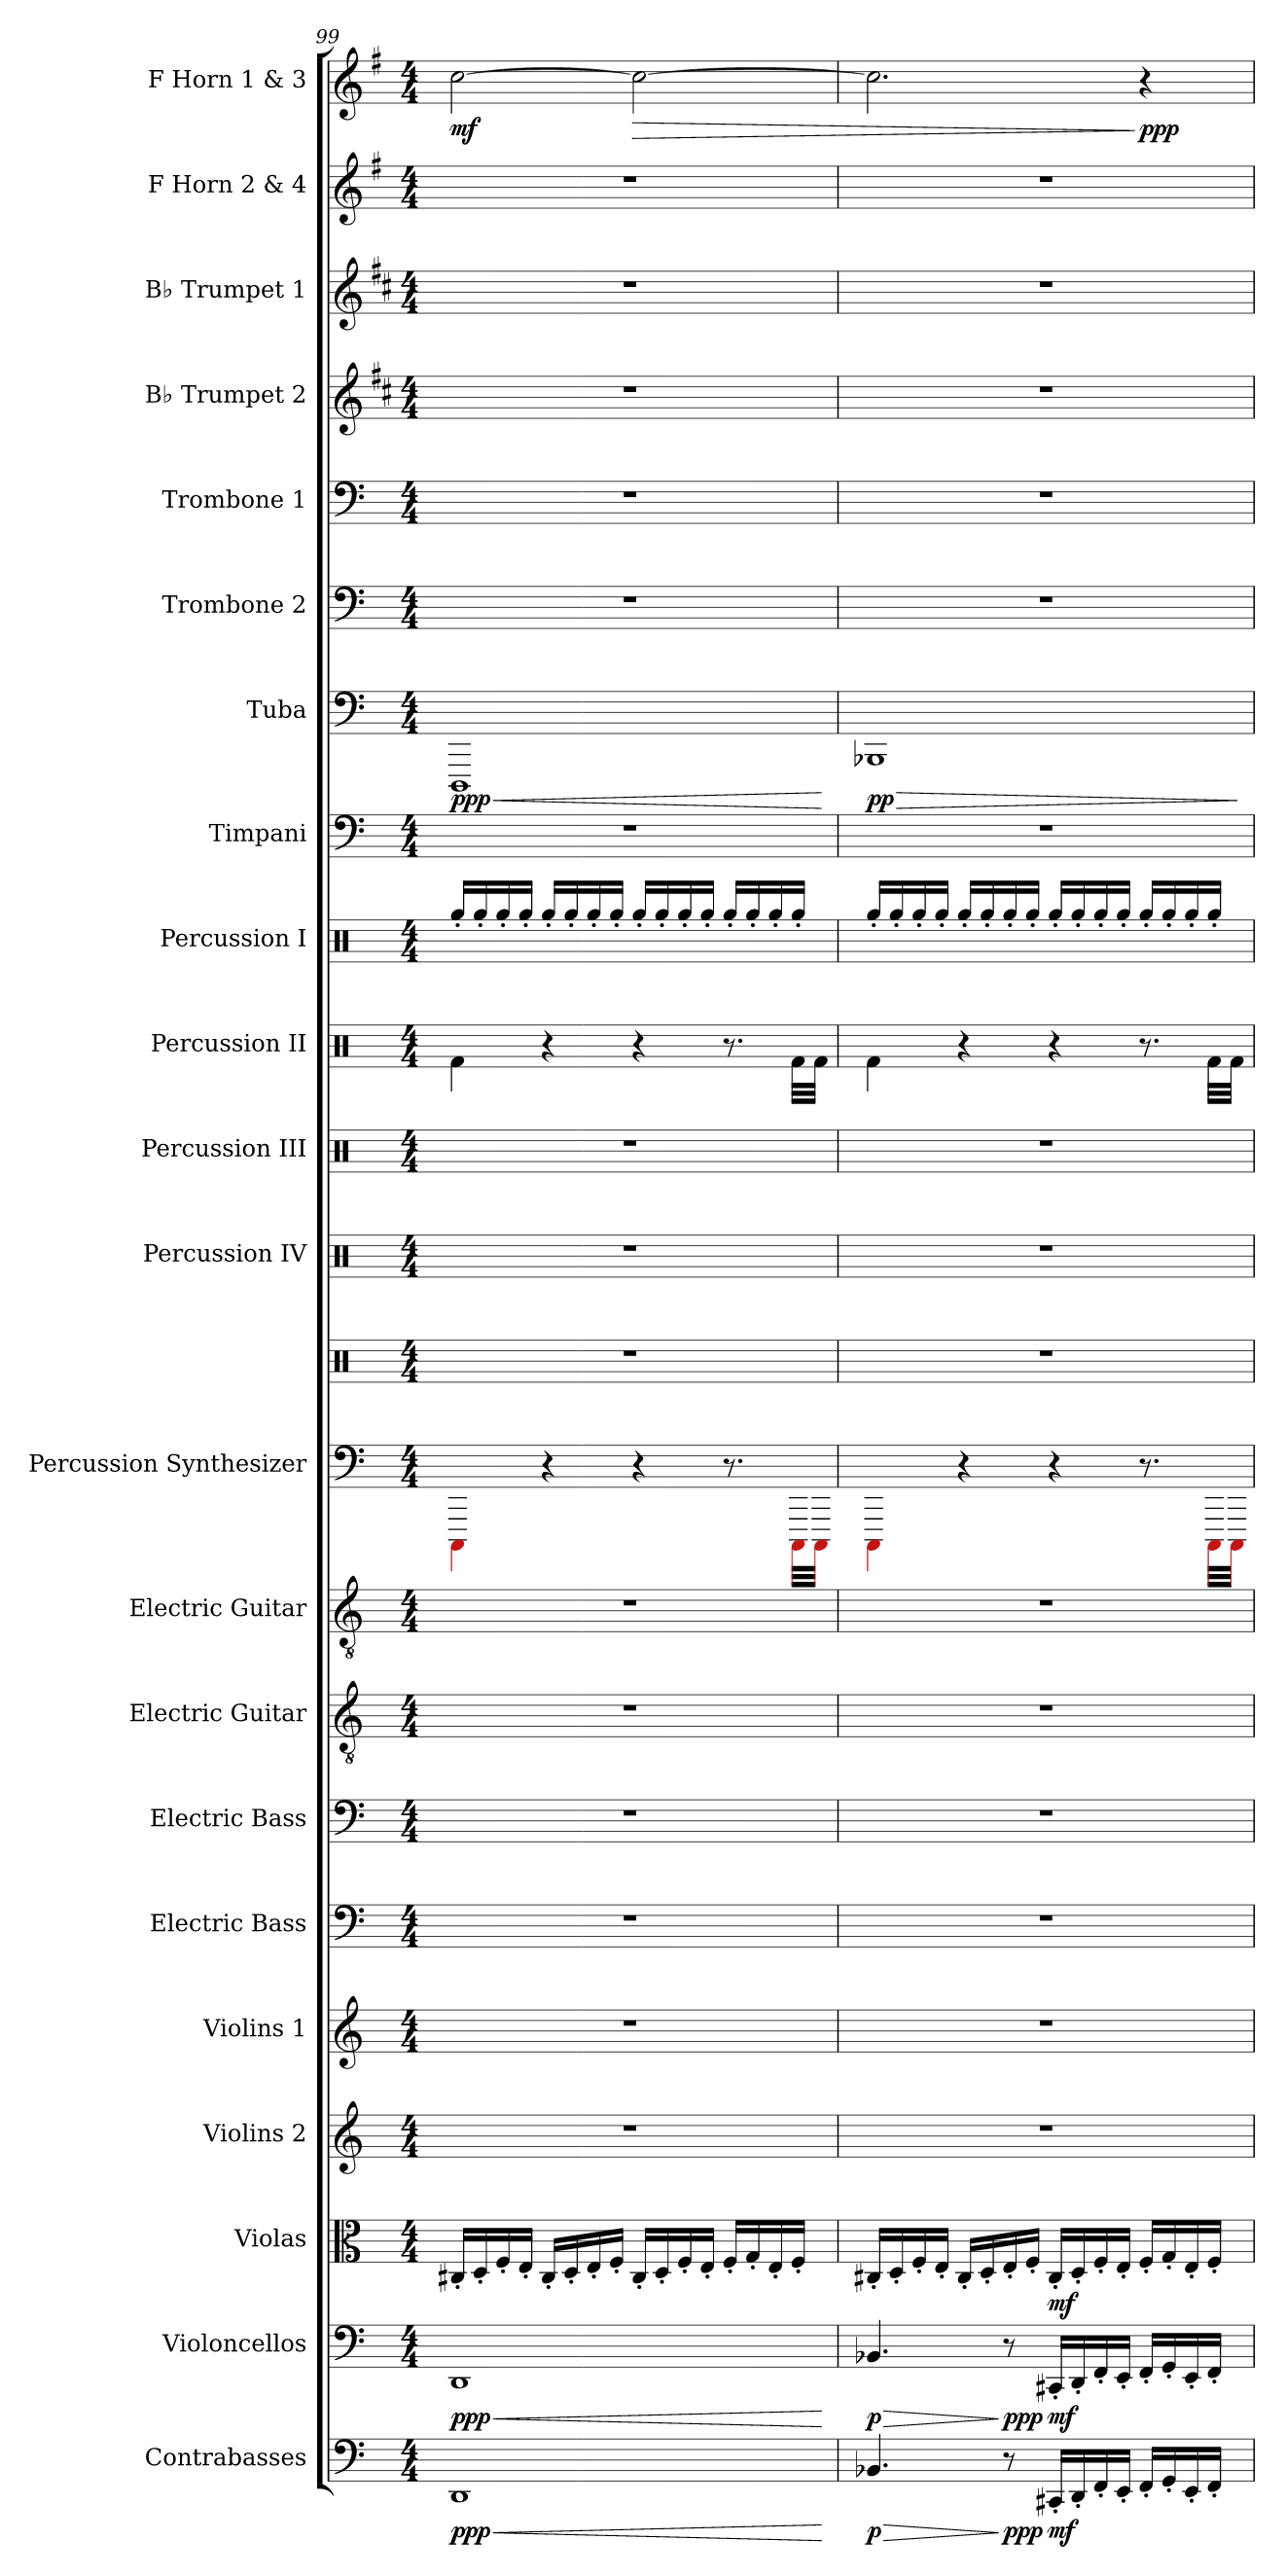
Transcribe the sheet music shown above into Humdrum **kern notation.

**kern	**dynam	**kern	**dynam	**kern	**dynam	**kern	**kern	**kern	**kern	**kern	**kern	**kern	**kern	**kern	**kern	**kern	**kern	**kern	**kern	**dynam	**kern	**kern	**kern	**kern	**kern	**kern	**dynam
*part22	*part22	*part21	*part21	*part20	*part20	*part19	*part18	*part17	*part16	*part15	*part14	*part13	*part13	*part12	*part11	*part10	*part9	*part8	*part7	*part7	*part6	*part5	*part4	*part3	*part2	*part1	*part1
*staff23	*staff23	*staff22	*staff22	*staff21	*staff21	*staff20	*staff19	*staff18	*staff17	*staff16	*staff15	*staff14	*staff13	*staff12	*staff11	*staff10	*staff9	*staff8	*staff7	*staff7	*staff6	*staff5	*staff4	*staff3	*staff2	*staff1	*staff1
*I"Contrabasses	*	*I"Violoncellos	*	*I"Violas	*	*I"Violins 2	*I"Violins 1	*I"Electric Bass	*I"Electric Bass	*I"Electric Guitar	*I"Electric Guitar	*I"Percussion Synthesizer	*	*I"Percussion IV	*I"Percussion III	*I"Percussion II	*I"Percussion I	*I"Timpani	*I"Tuba	*	*I"Trombone 2	*I"Trombone 1	*I"B♭ Trumpet 2	*I"B♭ Trumpet 1	*I"F Horn 2 &amp; 4	*I"F Horn 1 &amp; 3	*
*I'Cbs.	*	*I'Vcs.	*	*I'Vlas.	*	*I'Vlns. 2	*I'Vlns. 1	*I'El. B.	*I'El. B.	*I'El. Guit.	*I'El. Guit.	*I'Perc. Syn.	*	*I'Perc. IV	*I'Perc. III	*I'Perc. II	*I'Perc. I	*I'Timp.	*I'Tba.	*	*I'Tbn. 2	*I'Tbn. 1	*I'B♭ Tpt. 2	*I'B♭ Tpt. 1	*I'F Hn. 2 4	*I'F Hn. 1 3	*
*clefF4	*	*clefF4	*	*clefC3	*	*clefG2	*clefG2	*clefF4	*clefF4	*clefGv2	*clefGv2	*clefF4	*clefX	*clefX	*clefX	*clefX	*clefX	*clefF4	*clefF4	*	*clefF4	*clefF4	*clefG2	*clefG2	*clefG2	*clefG2	*
*ITrd7c12	*	*	*	*	*	*	*	*ITrd7c12	*ITrd7c12	*	*	*	*	*	*	*	*	*	*	*	*	*	*ITrd1c2	*ITrd1c2	*ITrd4c7	*ITrd4c7	*
*k[]	*	*k[]	*	*k[]	*	*k[]	*k[]	*k[]	*k[]	*k[]	*k[]	*k[]	*k[]	*k[]	*k[]	*k[]	*k[]	*k[]	*k[]	*	*k[]	*k[]	*k[]	*k[]	*k[]	*k[]	*
*M4/4	*	*M4/4	*	*M4/4	*	*M4/4	*M4/4	*M4/4	*M4/4	*M4/4	*M4/4	*M4/4	*M4/4	*M4/4	*M4/4	*M4/4	*M4/4	*M4/4	*M4/4	*	*M4/4	*M4/4	*M4/4	*M4/4	*M4/4	*M4/4	*
=99	=99	=99	=99	=99	=99	=99	=99	=99	=99	=99	=99	=99	=99	=99	=99	=99	=99	=99	=99	=99	=99	=99	=99	=99	=99	=99	=99
!	!LO:HP:b	!	!LO:HP:b	!	!	!	!	!	!	!	!	!	!	!	!	!	!	!	!	!LO:HP:b	!	!	!	!	!	!	!
!	!LO:DY:n=1:b	!	!LO:DY:n=1:b	!	!	!	!	!	!	!	!	!	!	!	!	!	!	!	!	!LO:DY:n=1:b	!	!	!	!	!	!	!LO:DY:b
1DDD	< ppp	1DD	< ppp	16C#X'/LL	.	1r	1r	1r	1r	1r	1r	4RAA\	1r	1r	1r	4Rf\	16Rgg'/LL	1r	1DDD	< ppp	1r	1r	1r	1r	1r	[2f\	mf
.	.	.	.	16D'/	.	.	.	.	.	.	.	.	.	.	.	.	16Rgg'/	.	.	.	.	.	.	.	.	.	.
.	.	.	.	16F'/	.	.	.	.	.	.	.	.	.	.	.	.	16Rgg'/	.	.	.	.	.	.	.	.	.	.
.	.	.	.	16E'/JJ	.	.	.	.	.	.	.	.	.	.	.	.	16Rgg'/JJ	.	.	.	.	.	.	.	.	.	.
.	.	.	.	16C#'/LL	.	.	.	.	.	.	.	4r	.	.	.	4r	16Rgg'/LL	.	.	.	.	.	.	.	.	.	.
.	.	.	.	16D'/	.	.	.	.	.	.	.	.	.	.	.	.	16Rgg'/	.	.	.	.	.	.	.	.	.	.
.	.	.	.	16E'/	.	.	.	.	.	.	.	.	.	.	.	.	16Rgg'/	.	.	.	.	.	.	.	.	.	.
.	.	.	.	16F'/JJ	.	.	.	.	.	.	.	.	.	.	.	.	16Rgg'/JJ	.	.	.	.	.	.	.	.	.	.
!	!	!	!	!	!	!	!	!	!	!	!	!	!	!	!	!	!	!	!	!	!	!	!	!	!	!	!LO:HP:b
.	.	.	.	16C#'/LL	.	.	.	.	.	.	.	4r	.	.	.	4r	16Rgg'/LL	.	.	.	.	.	.	.	.	2f\_	>
.	.	.	.	16D'/	.	.	.	.	.	.	.	.	.	.	.	.	16Rgg'/	.	.	.	.	.	.	.	.	.	.
.	.	.	.	16F'/	.	.	.	.	.	.	.	.	.	.	.	.	16Rgg'/	.	.	.	.	.	.	.	.	.	.
.	.	.	.	16E'/JJ	.	.	.	.	.	.	.	.	.	.	.	.	16Rgg'/JJ	.	.	.	.	.	.	.	.	.	.
.	.	.	.	16F'/LL	.	.	.	.	.	.	.	8.r	.	.	.	8.r	16Rgg'/LL	.	.	.	.	.	.	.	.	.	.
.	.	.	.	16G'/	.	.	.	.	.	.	.	.	.	.	.	.	16Rgg'/	.	.	.	.	.	.	.	.	.	.
.	.	.	.	16E'/	.	.	.	.	.	.	.	.	.	.	.	.	16Rgg'/	.	.	.	.	.	.	.	.	.	.
.	.	.	.	16F'/JJ	.	.	.	.	.	.	.	32RAA\LLL	.	.	.	32Rf\LLL	16Rgg'/JJ	.	.	.	.	.	.	.	.	.	.
.	.	.	.	.	.	.	.	.	.	.	.	32RAA\JJJ	.	.	.	32Rf\JJJ	.	.	.	.	.	.	.	.	.	.	.
.	[	.	[	.	.	.	.	.	.	.	.	.	.	.	.	.	.	.	.	[	.	.	.	.	.	.	.
!!LO:PB:g=z
=100	=100	=100	=100	=100	=100	=100	=100	=100	=100	=100	=100	=100	=100	=100	=100	=100	=100	=100	=100	=100	=100	=100	=100	=100	=100	=100	=100
!	!LO:HP:b	!	!LO:HP:b	!	!	!	!	!	!	!	!	!	!	!	!	!	!	!	!	!LO:HP:b	!	!	!	!	!	!	!
!	!LO:DY:n=1:b	!	!LO:DY:n=1:b	!	!	!	!	!	!	!	!	!	!	!	!	!	!	!	!	!LO:DY:n=1:b	!	!	!	!	!	!	!
4.BBB-X/	> p	4.BB-X/	> p	16C#X'/LL	.	1r	1r	1r	1r	1r	1r	4RAA\	1r	1r	1r	4Rf\	16Rgg'/LL	1r	1BBB-X	> pp	1r	1r	1r	1r	1r	2.f\]	.
.	.	.	.	16D'/	.	.	.	.	.	.	.	.	.	.	.	.	16Rgg'/	.	.	.	.	.	.	.	.	.	.
.	.	.	.	16F'/	.	.	.	.	.	.	.	.	.	.	.	.	16Rgg'/	.	.	.	.	.	.	.	.	.	.
.	.	.	.	16E'/JJ	.	.	.	.	.	.	.	.	.	.	.	.	16Rgg'/JJ	.	.	.	.	.	.	.	.	.	.
.	.	.	.	16C#'/LL	.	.	.	.	.	.	.	4r	.	.	.	4r	16Rgg'/LL	.	.	.	.	.	.	.	.	.	.
.	.	.	.	16D'/	.	.	.	.	.	.	.	.	.	.	.	.	16Rgg'/	.	.	.	.	.	.	.	.	.	.
!	!LO:DY:n=2:b	!	!LO:DY:n=2:b	!	!	!	!	!	!	!	!	!	!	!	!	!	!	!	!	!	!	!	!	!	!	!	!
8r	] ppp	8r	] ppp	16E'/	.	.	.	.	.	.	.	.	.	.	.	.	16Rgg'/	.	.	.	.	.	.	.	.	.	.
.	.	.	.	16F'/JJ	.	.	.	.	.	.	.	.	.	.	.	.	16Rgg'/JJ	.	.	.	.	.	.	.	.	.	.
!	!LO:DY:n=3:b	!	!LO:DY:n=3:b	!	!LO:DY:b	!	!	!	!	!	!	!	!	!	!	!	!	!	!	!	!	!	!	!	!	!	!
16CCC#X'/LL	mf	16CC#X'/LL	mf	16C#'/LL	mf	.	.	.	.	.	.	4r	.	.	.	4r	16Rgg'/LL	.	.	.	.	.	.	.	.	.	.
16DDD'/	.	16DD'/	.	16D'/	.	.	.	.	.	.	.	.	.	.	.	.	16Rgg'/	.	.	.	.	.	.	.	.	.	.
16FFF'/	.	16FF'/	.	16F'/	.	.	.	.	.	.	.	.	.	.	.	.	16Rgg'/	.	.	.	.	.	.	.	.	.	.
16EEE'/JJ	.	16EE'/JJ	.	16E'/JJ	.	.	.	.	.	.	.	.	.	.	.	.	16Rgg'/JJ	.	.	.	.	.	.	.	.	.	.
!	!	!	!	!	!	!	!	!	!	!	!	!	!	!	!	!	!	!	!	!	!	!	!	!	!	!	!LO:DY:n=1:b
16FFF'/LL	.	16FF'/LL	.	16F'/LL	.	.	.	.	.	.	.	8.r	.	.	.	8.r	16Rgg'/LL	.	.	.	.	.	.	.	.	4r	] ppp
16GGG'/	.	16GG'/	.	16G'/	.	.	.	.	.	.	.	.	.	.	.	.	16Rgg'/	.	.	.	.	.	.	.	.	.	.
16EEE'/	.	16EE'/	.	16E'/	.	.	.	.	.	.	.	.	.	.	.	.	16Rgg'/	.	.	.	.	.	.	.	.	.	.
16FFF'/JJ	.	16FF'/JJ	.	16F'/JJ	.	.	.	.	.	.	.	32RAA\LLL	.	.	.	32Rf\LLL	16Rgg'/JJ	.	.	.	.	.	.	.	.	.	.
.	.	.	.	.	.	.	.	.	.	.	.	32RAA\JJJ	.	.	.	32Rf\JJJ	.	.	.	.	.	.	.	.	.	.	.
.	.	.	.	.	.	.	.	.	.	.	.	.	.	.	.	.	.	.	.	]	.	.	.	.	.	.	.
=	=	=	=	=	=	=	=	=	=	=	=	=	=	=	=	=	=	=	=	=	=	=	=	=	=	=	=
*-	*-	*-	*-	*-	*-	*-	*-	*-	*-	*-	*-	*-	*-	*-	*-	*-	*-	*-	*-	*-	*-	*-	*-	*-	*-	*-	*-
